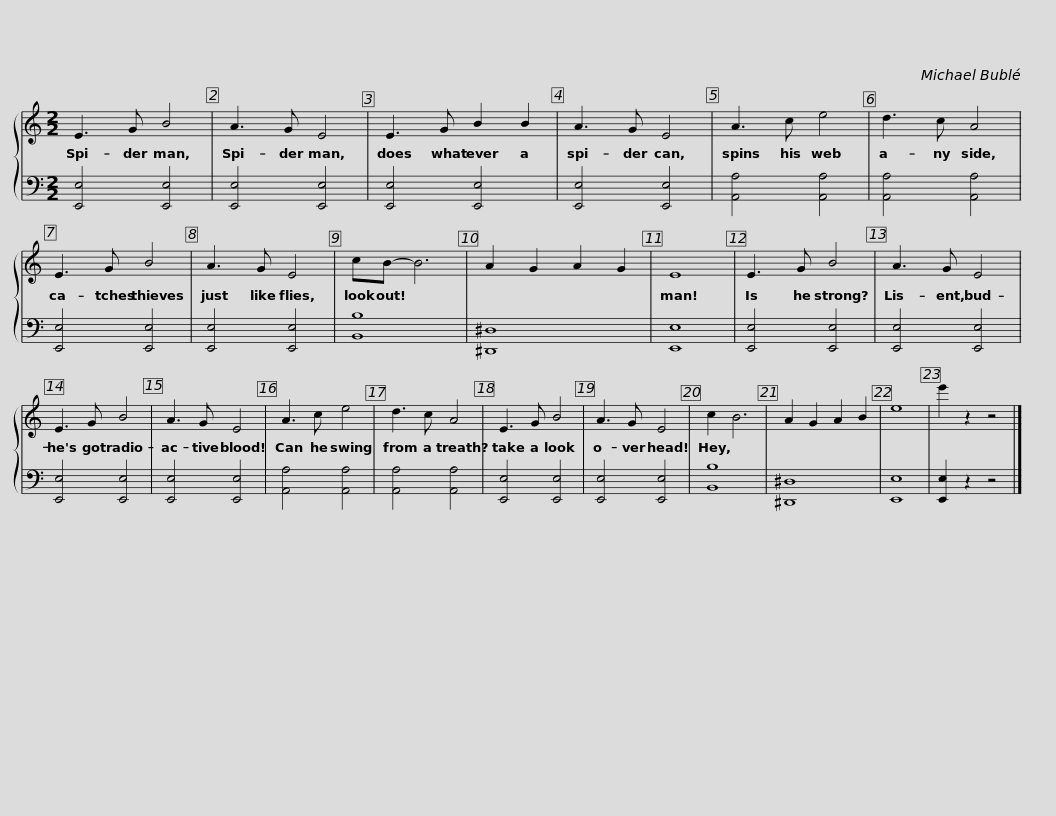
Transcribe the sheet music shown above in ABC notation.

X:1
%%score { 1 | 2 }
L:1/8
M:2/2
I:linebreak $
K:C
V:1 treble
V:2 bass
V:1
 E3 G B4 | A3 G E4 | E3 G B2 B2 | A3 G E4 | A3 c e4 | %5
 d3 c A4 |$ E3 G B4 | A3 G E4 | cB- B6 | A2 G2 A2 G2 | %10
 E8 | E3 G B4 | A3 G E4 |$ E3 G B4 | A3 G E4 | %15
 A3 c e4 | d3 c A4 | E3 G B4 | A3 G E4 | c2 B6 |$ %20
 A2 G2 A2 B2 | e8 | e'2 z2 z4 |] %23
V:2
 [E,,E,]4 [E,,E,]4 | [E,,E,]4 [E,,E,]4 | [E,,E,]4 [E,,E,]4 | [E,,E,]4 [E,,E,]4 | [A,,A,]4 [A,,A,]4 | %5
 [A,,A,]4 [A,,A,]4 |$ [E,,E,]4 [E,,E,]4 | [E,,E,]4 [E,,E,]4 | [B,,B,]8 | [^D,,^D,]8 | %10
 [E,,E,]8 | [E,,E,]4 [E,,E,]4 | [E,,E,]4 [E,,E,]4 |$ [E,,E,]4 [E,,E,]4 | [E,,E,]4 [E,,E,]4 | %15
 [A,,A,]4 [A,,A,]4 | [A,,A,]4 [A,,A,]4 | [E,,E,]4 [E,,E,]4 | [E,,E,]4 [E,,E,]4 | [B,,B,]8 |$ %20
 [^D,,^D,]8 | [E,,E,]8 | [E,,E,]2 z2 z4 |] %23
